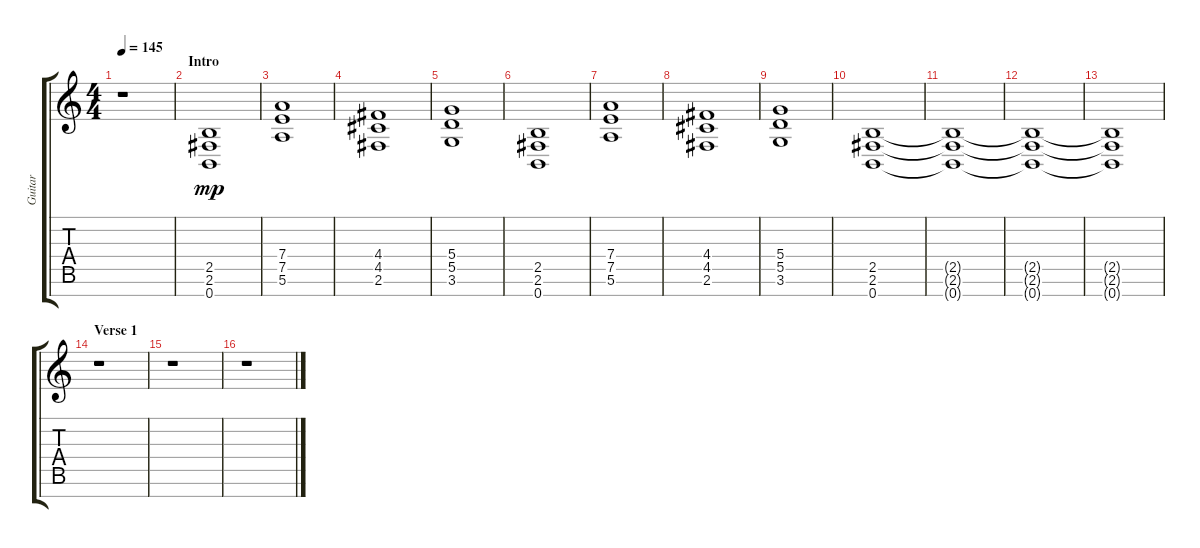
\track ("Guitar" "Guitar") {instrument distortionguitar}
\staff {score tabs}
\tuning (E4 B3 G3 D3 A2 E2 B1) {hide}
\ts (4 4)
\tempo 145
\clef g2
\ks c
r.1{dy mp instrument distortionguitar} |
\section ("" "Intro")
(2.5 2.6 0.7).1 |
(7.4 7.5 5.6).1 |
(4.4 4.5 2.6).1 |
(5.4 5.5 3.6).1 |
(2.5 2.6 0.7).1 |
(7.4 7.5 5.6).1 |
(4.4 4.5 2.6).1 |
(5.4 5.5 3.6).1 |
(2.5 2.6 0.7).1 |
(2.5{t} 2.6{t} 0.7{t}).1 |
(2.5{t} 2.6{t} 0.7{t}).1 |
(2.5{t} 2.6{t} 0.7{t}).1 |
\section ("" "Verse 1")
r.1 |
r.1 |
r.1
